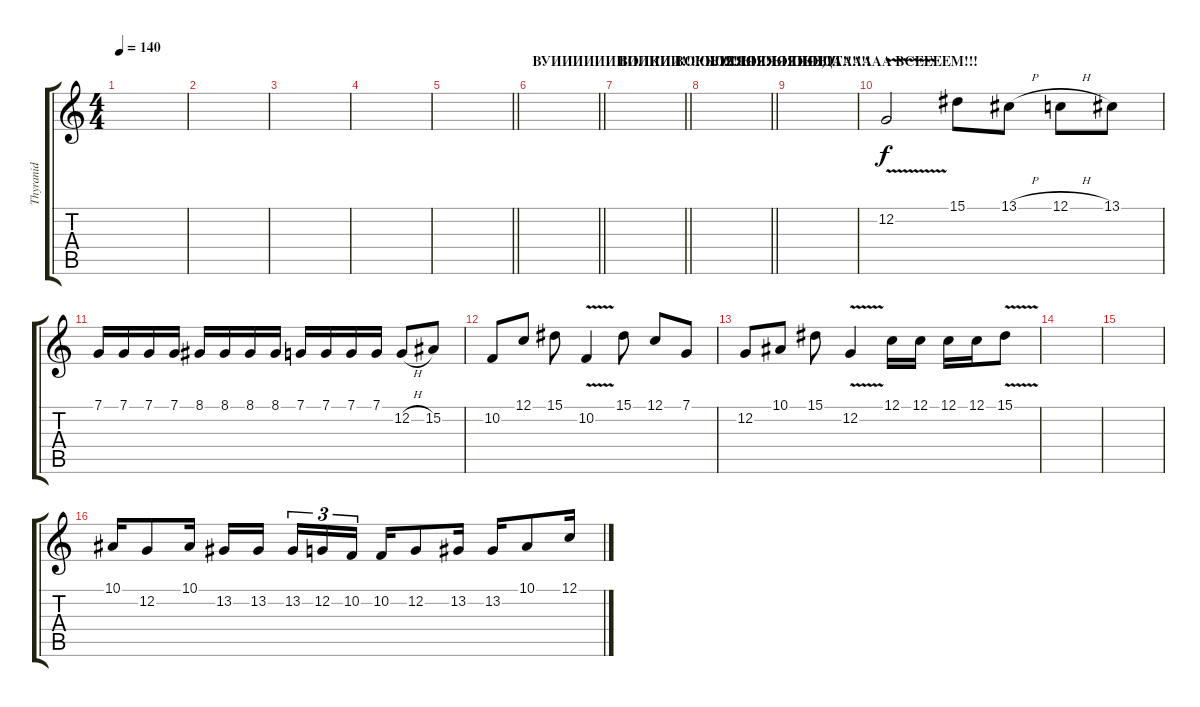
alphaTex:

\track ("Thyranid" "Thyranid") {instrument flute}
\staff {score tabs}
\tuning (C4 G3 Eb3 Bb2 F2 C2) {hide}
\ts (4 4)
\tempo 140
\clef g2
\ks c
|
|
|
|
\barLineRight lightlight
|
\section ("" "ВУИИИИИИИИИИИИ!!!!!!!!!!!!!!!!!!!")
\barLineRight lightlight
|
\section ("" "ВОЛКИ ВОЮЮЮЮЮЮЮЮЮТ!!!!!!")
\barLineRight lightlight
|
\section ("" "БЛЯЯЯЯЯЯЯЯЯ!!!!")
\barLineRight lightlight
|
\section ("" "ПИЗДАААААА ВСЕЕЕЕМ!!!")
|
12.2{v}.2 15.1.8 13.1{h}.8 12.1{h}.8 13.1.8 |
7.1.16 7.1.16 7.1.16 7.1.16 8.1.16 8.1.16 8.1.16 8.1.16 7.1.16 7.1.16 7.1.16 7.1.16 12.2{h}.8 15.2.8 |
10.2.8 12.1.8 15.1.8 10.2{v}.4 15.1.8 12.1.8 7.1.8 |
12.2.8 10.1.8 15.1.8 12.2{v}.4 12.1.16 12.1.16 12.1.16 12.1.16 15.1{v}.8 |
|
|
10.1.16 12.2.8 10.1.16 13.2.16 13.2.16{beam splitsecondary} 13.2.16{tu (3 2)} 12.2.16{tu (3 2)} 10.2.16{tu (3 2)} 10.2.16 12.2.8 13.2.16 13.2.16 10.1.8 12.1.16
